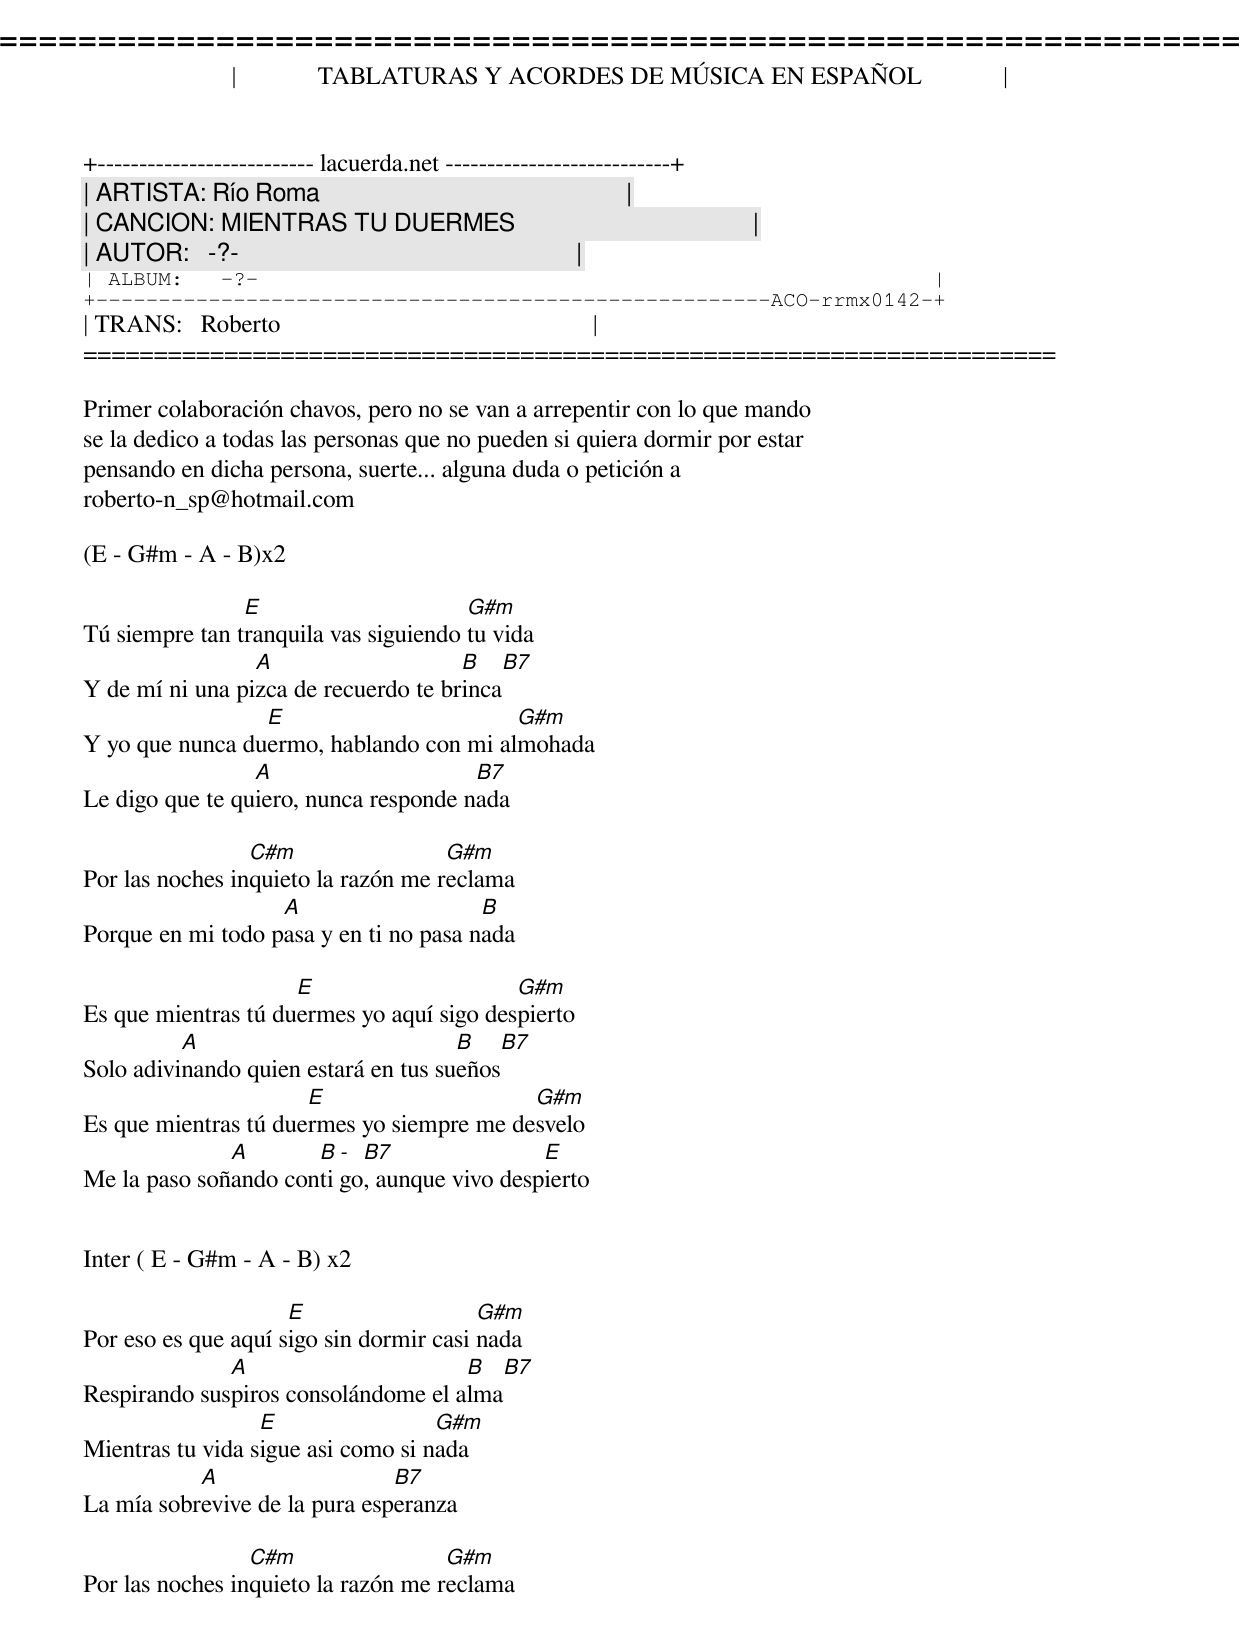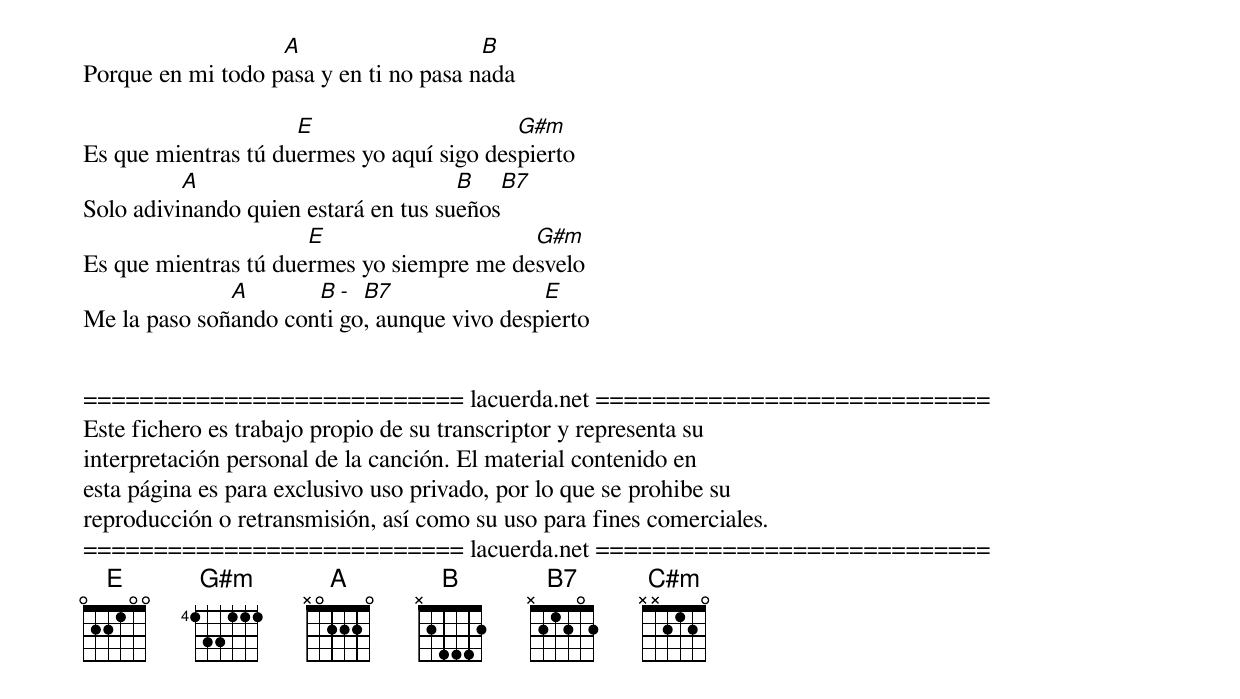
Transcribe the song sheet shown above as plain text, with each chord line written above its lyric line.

=====================================================================
|             TABLATURAS Y ACORDES DE MÚSICA EN ESPAÑOL             |
+-------------------------- lacuerda.net ---------------------------+
| ARTISTA: Río Roma                                                 |
| CANCION: MIENTRAS TU DUERMES                                      |
| AUTOR:   -?-                                                      |
| ALBUM:   -?-                                                      |
+------------------------------------------------------ACO-rrmx0142-+
| TRANS:   Roberto                                                  |
=====================================================================

Primer colaboración chavos, pero no se van a arrepentir con lo que mando
se la dedico a todas las personas que no pueden si quiera dormir por estar
pensando en dicha persona, suerte... alguna duda o petición a
roberto-n_sp@hotmail.com

(E - G#m - A - B)x2

                E                      G#m
Tú siempre tan tranquila vas siguiendo tu vida
                 A                    B        B7
Y de mí ni una pizca de recuerdo te brinca
                 E                       G#m
Y yo que nunca duermo, hablando con mi almohada
                 A                     B7
Le digo que te quiero, nunca responde nada

                 C#m                 G#m
Por las noches inquieto la razón me reclama
                   A                    B
Porque en mi todo pasa y en ti no pasa nada

                     E                     G#m
Es que mientras tú duermes yo aquí sigo despierto
          A                           B     B7
Solo adivinando quien estará en tus sueños
                      E                    G#m
Es que mientras tú duermes yo siempre me desvelo
              A       B - B7                E
Me la paso soñando contigo, aunque vivo despierto


Inter ( E - G#m - A - B) x2

                     E                   G#m
Por eso es que aquí sigo sin dormir casi nada
              A                      B        B7
Respirando suspiros consolándome el alma
                  E                 G#m
Mientras tu vida sigue asi como si nada
           A                   B7
La mía sobrevive de la pura esperanza

                 C#m                 G#m
Por las noches inquieto la razón me reclama
                   A                    B
Porque en mi todo pasa y en ti no pasa nada

                     E                     G#m
Es que mientras tú duermes yo aquí sigo despierto
          A                           B     B7
Solo adivinando quien estará en tus sueños
                      E                    G#m
Es que mientras tú duermes yo siempre me desvelo
              A       B - B7                E
Me la paso soñando contigo, aunque vivo despierto


=========================== lacuerda.net ============================
Este fichero es trabajo propio de su transcriptor y representa su
interpretación personal de la canción. El material contenido en
esta página es para exclusivo uso privado, por lo que se prohibe su
reproducción o retransmisión, así como su uso para fines comerciales.
=========================== lacuerda.net ============================
